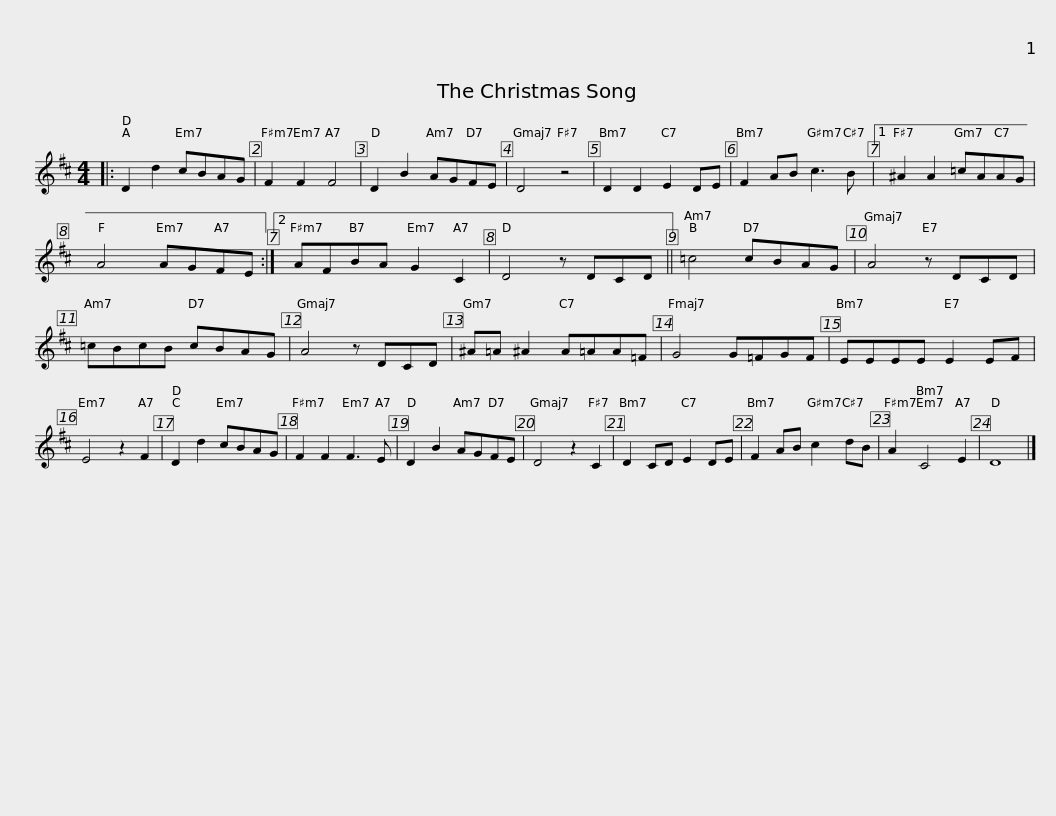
X:1
L:1/8
M:4/4
I:linebreak $
K:none
V:1 treble transpose=-14
V:1
[K:D]|: D2 d2 cBAG | F2 F2 F4 | D2 B2 AGFE | D4 z4 |$ D2 D2 E2 DE | %5
 F2 AB c3 B |1 ^A2 A2 =cAAG | A4 AGFE :|2$ AFBA G2 C2 | D4 z DCD ||$ %10
 =c4 cBAG | A4 z DCD | =cBcB cBAG | A4 z DCD |$ ^A=A ^A2 A=AA=F | %15
 G4 G=FGF | EEEE E2 EF | E4 z2 F2 |$ D2 d2 cBAG | F2 F2 F3 E | %20
 D2 B2 AGFE | D4 z2 C2 |$ D2 CD E2 DE | F2 AB c2 dB | A2 C4 E2 | %25
 D8 |] %26
